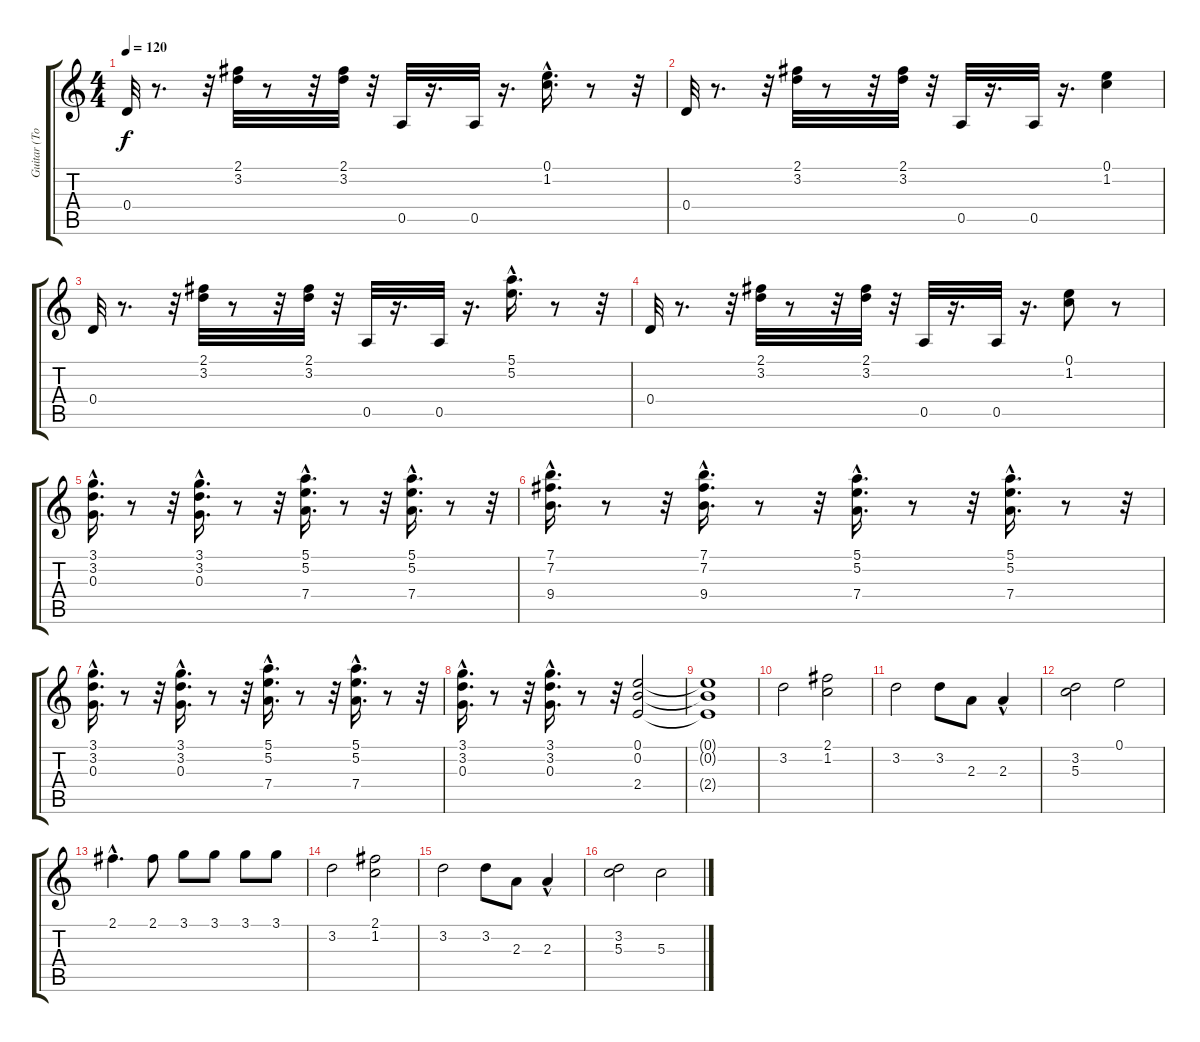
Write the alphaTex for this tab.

\track ("Guitar (Tom Dumont)" "Guitar (To") {instrument distortionguitar}
\staff {score tabs}
\tuning (E4 B3 G3 D3 A2 E2) {hide}
\ts (4 4)
\tempo 120
\clef g2
\ks c
0.4.32{dy f} r.8{d} r.32 (2.1 3.2).32 r.8 r.32 (2.1 3.2).32 r.32 0.5.32 r.16{d} 0.5.32 r.16{d} (0.1{hac} 1.2{hac}).16{d} r.8 r.32 |
0.4.32 r.8{d} r.32 (2.1 3.2).32 r.8 r.32 (2.1 3.2).32 r.32 0.5.32 r.16{d} 0.5.32 r.16{d} (0.1 1.2).4 |
0.4.32 r.8{d} r.32 (2.1 3.2).32 r.8 r.32 (2.1 3.2).32 r.32 0.5.32 r.16{d} 0.5.32 r.16{d} (5.1{hac} 5.2{hac}).16{d} r.8 r.32 |
0.4.32 r.8{d} r.32 (2.1 3.2).32 r.8 r.32 (2.1 3.2).32 r.32 0.5.32 r.16{d} 0.5.32 r.16{d} (0.1 1.2).8 r.8 |
(3.1{hac} 3.2{hac} 0.3{hac}).16{d} r.8 r.32 (3.1{hac} 3.2{hac} 0.3{hac}).16{d} r.8 r.32 (5.1{hac} 5.2{hac} 7.4{hac}).16{d} r.8 r.32 (5.1{hac} 5.2{hac} 7.4{hac}).16{d} r.8 r.32 |
(7.1{hac} 7.2{hac} 9.4{hac}).16{d} r.8 r.32 (7.1{hac} 7.2{hac} 9.4{hac}).16{d} r.8 r.32 (5.1{hac} 5.2{hac} 7.4{hac}).16{d} r.8 r.32 (5.1{hac} 5.2{hac} 7.4{hac}).16{d} r.8 r.32 |
(3.1{hac} 3.2{hac} 0.3{hac}).16{d} r.8 r.32 (3.1{hac} 3.2{hac} 0.3{hac}).16{d} r.8 r.32 (5.1{hac} 5.2{hac} 7.4{hac}).16{d} r.8 r.32 (5.1{hac} 5.2{hac} 7.4{hac}).16{d} r.8 r.32 |
(3.1{hac} 3.2{hac} 0.3{hac}).16{d} r.8 r.32 (3.1{hac} 3.2{hac} 0.3{hac}).16{d} r.8 r.32 (0.1 0.2 2.4).2 |
(0.1{t} 0.2{t} 2.4{t}).1 |
3.2.2 (2.1 1.2).2 |
3.2.2 3.2.8 2.3.8 2.3{hac}.4 |
(3.2 5.3).2 0.1.2 |
2.1{hac}.4{d} 2.1.8 3.1.8 3.1.8 3.1.8 3.1.8 |
3.2.2 (2.1 1.2).2 |
3.2.2 3.2.8 2.3.8 2.3{hac}.4 |
(3.2 5.3).2 5.3.2
